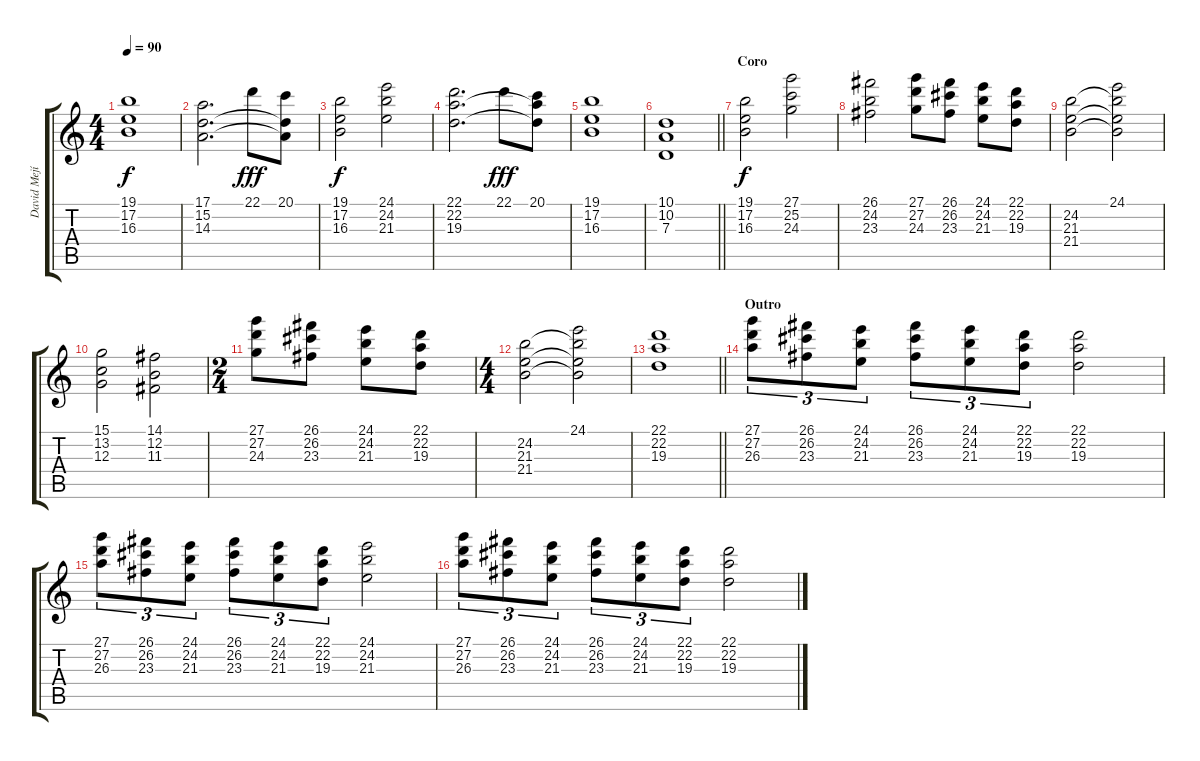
\track ("David Mejía" "David Mejí") {instrument stringensemble1}
\staff {score tabs}
\tuning (E4 B3 G3 D3 A2 E2) {hide}
\ts (4 4)
\tempo 90
\clef g2
\ks c
(19.1 17.2 16.3).1{dy f} |
(17.1 15.2 14.3).2{d} 22.1.8{dy fff} (20.1 15.2{t} 14.3{t}).8 |
(19.1 17.2 16.3).2{dy f volume 14} (24.1 24.2 21.3).2 |
(22.1 22.2 19.3).2{d} 22.1.8{dy fff} (20.1 22.2{t} 19.3{t}).8 |
(19.1 17.2 16.3).1{volume 10} |
\barLineRight lightlight
(10.1 10.2 7.3).1 |
\section ("" "Coro")
(19.1 17.2 16.3).2{dy f} (27.1 25.2 24.3).2 |
(26.1 24.2 23.3).2 (27.1 27.2 24.3).8 (26.1 26.2 23.3).8 (24.1 24.2 21.3).8 (22.1 22.2 19.3).8 |
(24.2 21.3 21.4).2 (24.1 24.2{t} 21.3{t} 21.4{t}).2 |
(15.1 13.2 12.3).2 (14.1 12.2 11.3).2 |
\ts (2 4)
(27.1 27.2 24.3).8 (26.1 26.2 23.3).8 (24.1 24.2 21.3).8 (22.1 22.2 19.3).8 |
\ts (4 4)
(24.2 21.3 21.4).2 (24.1 24.2{t} 21.3{t} 21.4{t}).2{volume 14} |
\barLineRight lightlight
(22.1 22.2 19.3).1 |
\section ("" "Outro")
(27.1 27.2 26.3).8{tu (3 2) volume 11} (26.1 26.2 23.3).8{tu (3 2)} (24.1 24.2 21.3).8{tu (3 2)} (26.1 26.2 23.3).8{tu (3 2)} (24.1 24.2 21.3).8{tu (3 2)} (22.1 22.2 19.3).8{tu (3 2)} (22.1 22.2 19.3).2{volume 14} |
(27.1 27.2 26.3).8{tu (3 2) volume 11} (26.1 26.2 23.3).8{tu (3 2)} (24.1 24.2 21.3).8{tu (3 2)} (26.1 26.2 23.3).8{tu (3 2)} (24.1 24.2 21.3).8{tu (3 2)} (22.1 22.2 19.3).8{tu (3 2)} (24.1 24.2 21.3).2{volume 14} |
(27.1 27.2 26.3).8{tu (3 2) volume 11} (26.1 26.2 23.3).8{tu (3 2)} (24.1 24.2 21.3).8{tu (3 2)} (26.1 26.2 23.3).8{tu (3 2)} (24.1 24.2 21.3).8{tu (3 2)} (22.1 22.2 19.3).8{tu (3 2)} (22.1 22.2 19.3).2{volume 14}
